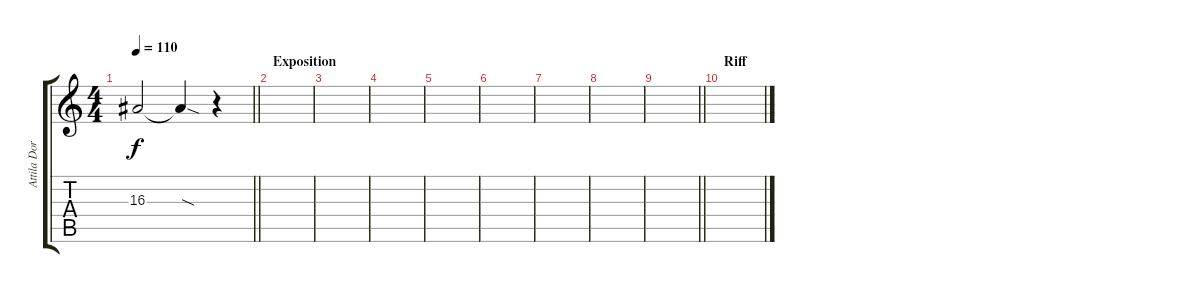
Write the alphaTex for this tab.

\track ("Attila Dorn" "Attila Dor") {instrument lead2sawtooth}
\staff {score tabs}
\tuning (Eb4 Bb3 Gb3 Db3 Ab2 Eb2) {hide}
\ts (4 4)
\tempo 110
\clef g2
\barLineRight lightlight
\ks c
16.3{t}.2{dy f} 16.3{sod t}.4 r.4 |
\section ("" "Exposition")
|
|
|
|
|
|
|
\barLineRight lightlight
|
\section ("" "Riff")
